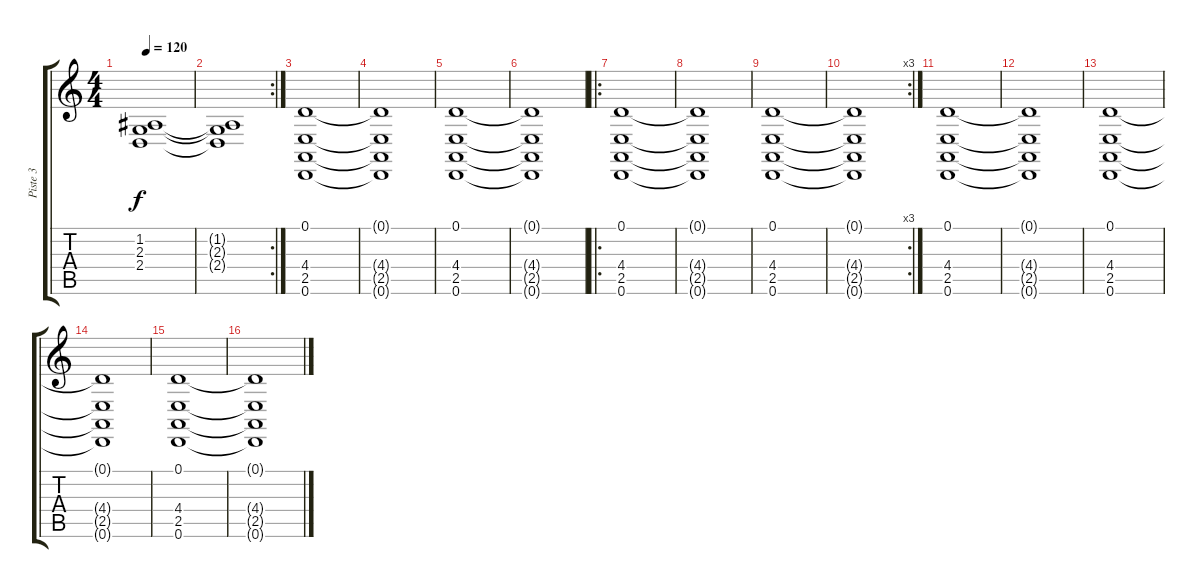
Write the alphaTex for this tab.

\track ("Piste 3" "Piste 3") {instrument seashore}
\staff {score tabs}
\tuning (D4 A3 F3 C3 G2 D2) {hide}
\ts (4 4)
\tempo 120
\clef g2
\ks c
(1.2 2.3 2.4).1{dy f} |
\rc 2
(1.2{t} 2.3{t} 2.4{t}).1 |
(0.1 4.4 2.5 0.6).1 |
(0.1{t} 4.4{t} 2.5{t} 0.6{t}).1 |
(0.1 4.4 2.5 0.6).1 |
(0.1{t} 4.4{t} 2.5{t} 0.6{t}).1 |
\ro
(0.1 4.4 2.5 0.6).1 |
(0.1{t} 4.4{t} 2.5{t} 0.6{t}).1 |
(0.1 4.4 2.5 0.6).1 |
\rc 3
(0.1{t} 4.4{t} 2.5{t} 0.6{t}).1 |
(0.1 4.4 2.5 0.6).1 |
(0.1{t} 4.4{t} 2.5{t} 0.6{t}).1 |
(0.1 4.4 2.5 0.6).1 |
(0.1{t} 4.4{t} 2.5{t} 0.6{t}).1 |
(0.1 4.4 2.5 0.6).1 |
(0.1{t} 4.4{t} 2.5{t} 0.6{t}).1
